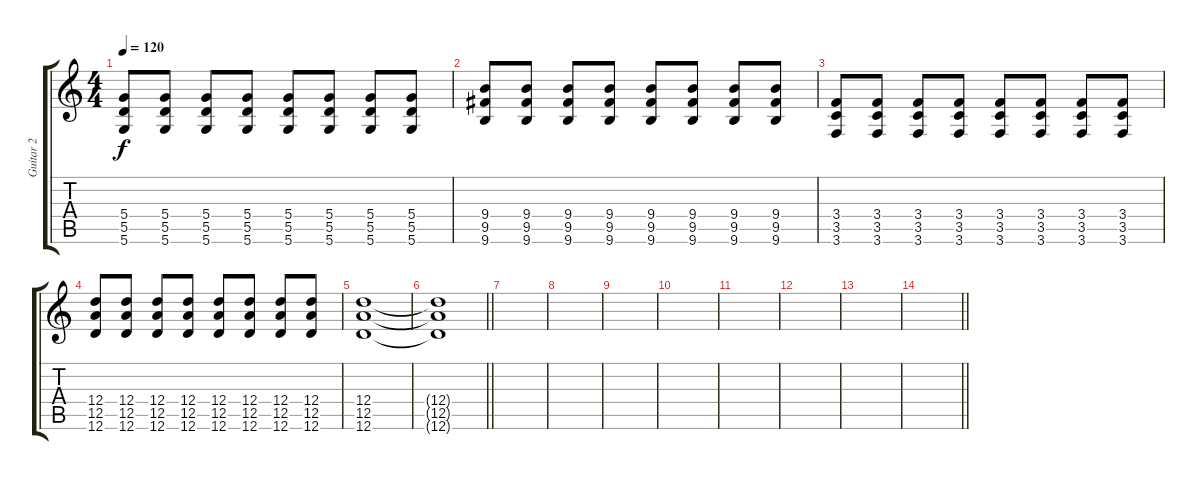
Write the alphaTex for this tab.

\track ("Guitar 2" "Guitar 2") {instrument distortionguitar}
\staff {score tabs}
\tuning (E4 B3 G3 D3 A2 D2) {hide}
\ts (4 4)
\tempo 120
\clef g2
\ks c
(5.4 5.5 5.6).8{dy f} (5.4 5.5 5.6).8 (5.4 5.5 5.6).8 (5.4 5.5 5.6).8 (5.4 5.5 5.6).8 (5.4 5.5 5.6).8 (5.4 5.5 5.6).8 (5.4 5.5 5.6).8 |
(9.4 9.5 9.6).8 (9.4 9.5 9.6).8 (9.4 9.5 9.6).8 (9.4 9.5 9.6).8 (9.4 9.5 9.6).8 (9.4 9.5 9.6).8 (9.4 9.5 9.6).8 (9.4 9.5 9.6).8 |
(3.4 3.5 3.6).8 (3.4 3.5 3.6).8 (3.4 3.5 3.6).8 (3.4 3.5 3.6).8 (3.4 3.5 3.6).8 (3.4 3.5 3.6).8 (3.4 3.5 3.6).8 (3.4 3.5 3.6).8 |
(12.4 12.5 12.6).8 (12.4 12.5 12.6).8 (12.4 12.5 12.6).8 (12.4 12.5 12.6).8 (12.4 12.5 12.6).8 (12.4 12.5 12.6).8 (12.4 12.5 12.6).8 (12.4 12.5 12.6).8 |
(12.4 12.5 12.6).1 |
\barLineRight lightlight
(12.4{t} 12.5{t} 12.6{t}).1 |
|
|
|
|
|
|
|
\barLineRight lightlight
